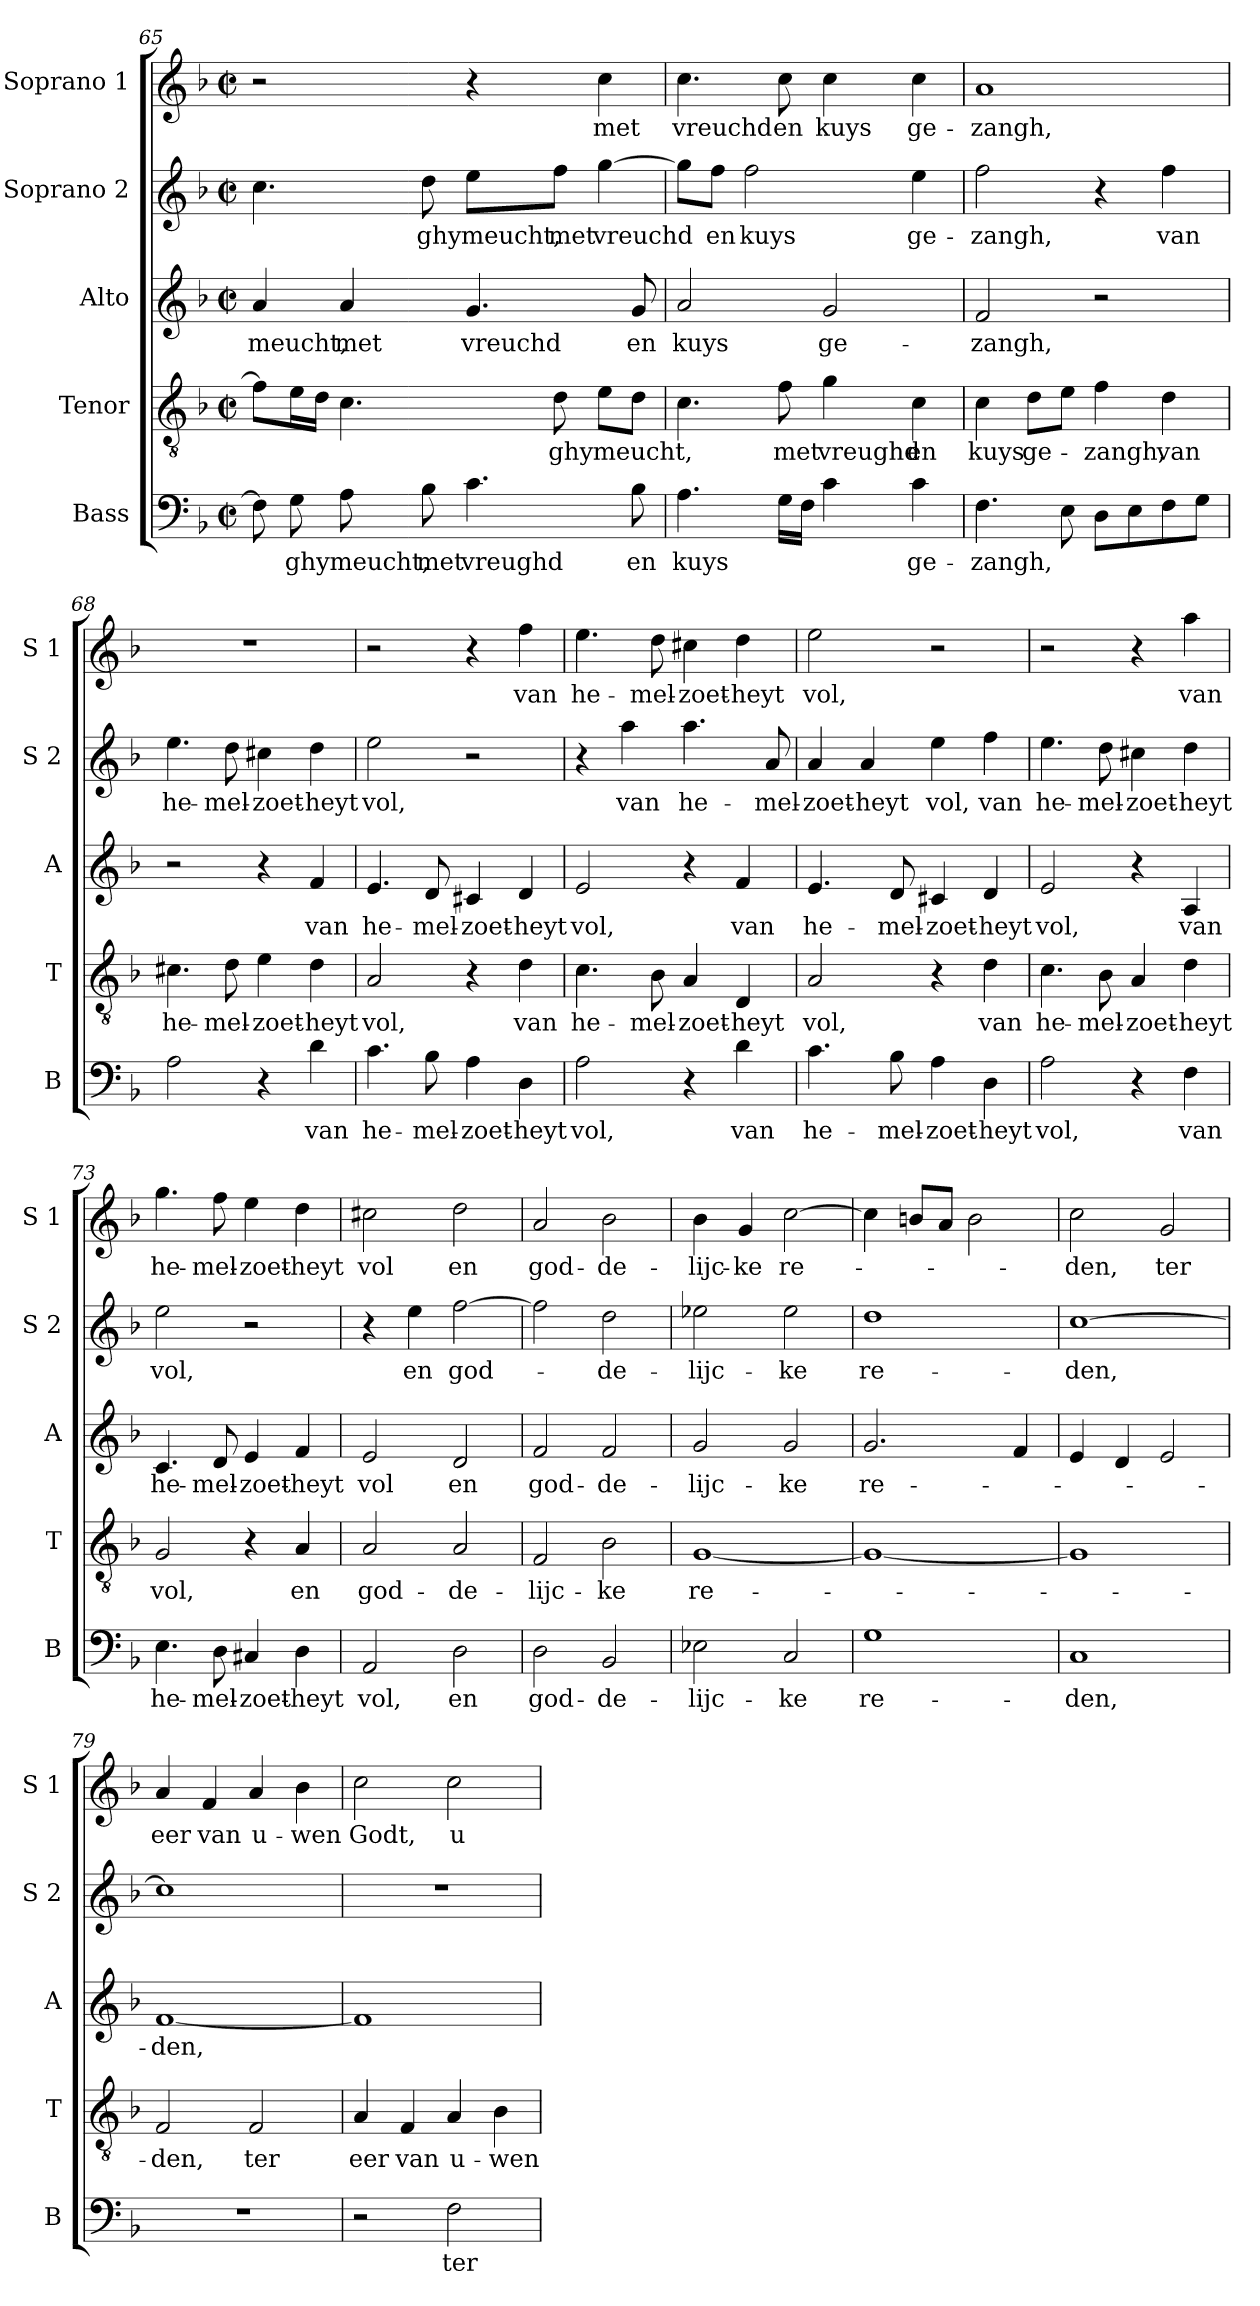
**kern	**text	**kern	**text	**kern	**text	**kern	**text	**kern	**text
*part5	*part5	*part4	*part4	*part3	*part3	*part2	*part2	*part1	*part1
*staff5	*staff5	*staff4	*staff4	*staff3	*staff3	*staff2	*staff2	*staff1	*staff1
*I"Bass	*	*I"Tenor	*	*I"Alto	*	*I"Soprano 2	*	*I"Soprano 1	*
*I'B	*	*I'T	*	*I'A	*	*I'S 2	*	*I'S 1	*
!!LO:LB:g=z
*clefF4	*	*clefGv2	*	*clefG2	*	*clefG2	*	*clefG2	*
*k[b-]	*	*k[b-]	*	*k[b-]	*	*k[b-]	*	*k[b-]	*
*F:	*	*F:	*	*F:	*	*F:	*	*F:	*
*M2/2	*	*M2/2	*	*M2/2	*	*M2/2	*	*M2/2	*
*met(c|)	*	*met(c|)	*	*met(c|)	*	*met(c|)	*	*met(c|)	*
=65	=65	=65	=65	=65	=65	=65	=65	=65	=65
8F\]	.	8f\L]	.	4a/	meucht,	4.cc\	.	2r	.
8G\	ghy	16e\L	.	.	.	.	.	.	.
.	.	16d\JJ	.	.	.	.	.	.	.
8A\	meucht,	4.c\	.	4a/	met	.	.	.	.
8B-\	met	.	.	.	.	8dd\	ghy	.	.
4.c\	vreughd	.	.	4.g/	vreuchd	8ee\L	meucht,	4r	.
.	.	8d\	ghy	.	.	8ff\J	met	.	.
.	.	8e\L	meucht,	.	.	[4gg\	vreuchd	4cc\	met
8B-\	en	8d\J	.	8g/	en	.	.	.	.
=66	=66	=66	=66	=66	=66	=66	=66	=66	=66
4.A\	kuys	4.c\	.	2a/	kuys	8gg\L]	.	4.cc\	vreuchd
.	.	.	.	.	.	8ff\J	en	.	.
.	.	.	.	.	.	2ff\	kuys	.	.
16G\LL	.	8f\	met	.	.	.	.	8cc\	en
16F\JJ	.	.	.	.	.	.	.	.	.
4c\	.	4g\	vreughd	2g/	ge-	.	.	4cc\	kuys
4c\	ge-	4c\	en	.	.	4ee\	ge-	4cc\	ge-
=67	=67	=67	=67	=67	=67	=67	=67	=67	=67
4.F\	-zangh,	4c\	kuys	2f/	-zangh,	2ff\	-zangh,	1a	-zangh,
.	.	8d\L	ge-	.	.	.	.	.	.
8E\	.	8e\J	.	.	.	.	.	.	.
8D\L	.	4f\	-zangh,	2r	.	4r	.	.	.
8E\	.	.	.	.	.	.	.	.	.
8F\	.	4d\	van	.	.	4ff\	van	.	.
8G\J	.	.	.	.	.	.	.	.	.
=68	=68	=68	=68	=68	=68	=68	=68	=68	=68
2A\	.	4.c#X\	he-	2r	.	4.ee\	he-	1r	.
.	.	8d\	-mel-	.	.	8dd\	-mel-	.	.
4r	.	4e\	-zoet-	4r	.	4cc#X\	-zoet-	.	.
4d\	van	4d\	-heyt	4f/	van	4dd\	-heyt	.	.
!!LO:PB:g=z
=69	=69	=69	=69	=69	=69	=69	=69	=69	=69
4.c\	he-	2A/	vol,	4.e/	he-	2ee\	vol,	2r	.
8B-\	-mel-	.	.	8d/	-mel-	.	.	.	.
4A\	-zoet-	4r	.	4c#X/	-zoet-	2r	.	4r	.
4D\	-heyt	4d\	van	4d/	-heyt	.	.	4ff\	van
=70	=70	=70	=70	=70	=70	=70	=70	=70	=70
2A\	vol,	4.c\	he-	2e/	vol,	4r	.	4.ee\	he-
.	.	.	.	.	.	4aa\	van	.	.
.	.	8B-\	-mel-	.	.	.	.	8dd\	-mel-
4r	.	4A/	-zoet-	4r	.	4.aa\	he-	4cc#X\	-zoet-
4d\	van	4D/	-heyt	4f/	van	.	.	4dd\	-heyt
.	.	.	.	.	.	8a/	-mel-	.	.
=71	=71	=71	=71	=71	=71	=71	=71	=71	=71
4.c\	he-	2A/	vol,	4.e/	he-	4a/	-zoet-	2ee\	vol,
.	.	.	.	.	.	4a/	-heyt	.	.
8B-\	-mel-	.	.	8d/	-mel-	.	.	.	.
4A\	-zoet-	4r	.	4c#X/	-zoet-	4ee\	vol,	2r	.
4D\	-heyt	4d\	van	4d/	-heyt	4ff\	van	.	.
=72	=72	=72	=72	=72	=72	=72	=72	=72	=72
2A\	vol,	4.c\	he-	2e/	vol,	4.ee\	he-	2r	.
.	.	8B-\	-mel-	.	.	8dd\	-mel-	.	.
4r	.	4A/	-zoet-	4r	.	4cc#X\	-zoet-	4r	.
4F\	van	4d\	-heyt	4A/	van	4dd\	-heyt	4aa\	van
!!LO:LB:g=z
=73	=73	=73	=73	=73	=73	=73	=73	=73	=73
4.E\	he-	2G/	vol,	4.c/	he-	2ee\	vol,	4.gg\	he-
8D\	-mel-	.	.	8d/	-mel-	.	.	8ff\	-mel-
4C#X/	-zoet-	4r	.	4e/	-zoet-	2r	.	4ee\	-zoet-
4D\	-heyt	4A/	en	4f/	-heyt	.	.	4dd\	-heyt
=74	=74	=74	=74	=74	=74	=74	=74	=74	=74
2AA/	vol,	2A/	god-	2e/	vol	4r	.	2cc#X\	vol
.	.	.	.	.	.	4ee\	en	.	.
2D\	en	2A/	-de-	2d/	en	[2ff\	god-	2dd\	en
=75	=75	=75	=75	=75	=75	=75	=75	=75	=75
2D\	god-	2F/	-lijc-	2f/	god-	2ff\]	.	2a/	god-
2BB-/	-de-	2B-\	-ke	2f/	-de-	2dd\	-de-	2b-\	-de-
=76	=76	=76	=76	=76	=76	=76	=76	=76	=76
2E-X\	-lijc-	[1G	re-	2g/	-lijc-	2ee-X\	-lijc-	4b-\	-lijc-
.	.	.	.	.	.	.	.	4g/	-ke
2C/	-ke	.	.	2g/	-ke	2ee-\	-ke	[2cc\	re-
=77	=77	=77	=77	=77	=77	=77	=77	=77	=77
1G	re-	1G_	.	2.g/	re-	1dd	re-	4cc\]	.
.	.	.	.	.	.	.	.	8bn/L	.
.	.	.	.	.	.	.	.	8a/J	.
.	.	.	.	.	.	.	.	2b\	.
.	.	.	.	4f/	.	.	.	.	.
!!LO:LB:g=z
=78	=78	=78	=78	=78	=78	=78	=78	=78	=78
1C	-den,	1G]	.	4e/	.	[1cc	-den,	2cc\	-den,
.	.	.	.	4d/	.	.	.	.	.
.	.	.	.	2e/	.	.	.	2g/	ter
=79	=79	=79	=79	=79	=79	=79	=79	=79	=79
1r	.	2F/	-den,	[1f	-den,	1cc]	.	4a/	eer
.	.	.	.	.	.	.	.	4f/	van
.	.	2F/	ter	.	.	.	.	4a/	u-
.	.	.	.	.	.	.	.	4b-\	-wen
=80	=80	=80	=80	=80	=80	=80	=80	=80	=80
2r	.	4A/	eer	1f]	.	1r	.	2cc\	Godt,
.	.	4F/	van	.	.	.	.	.	.
2F\	ter	4A/	u-	.	.	.	.	2cc\	u
.	.	4B-\	-wen	.	.	.	.	.	.
=	=	=	=	=	=	=	=	=	=
*-	*-	*-	*-	*-	*-	*-	*-	*-	*-
